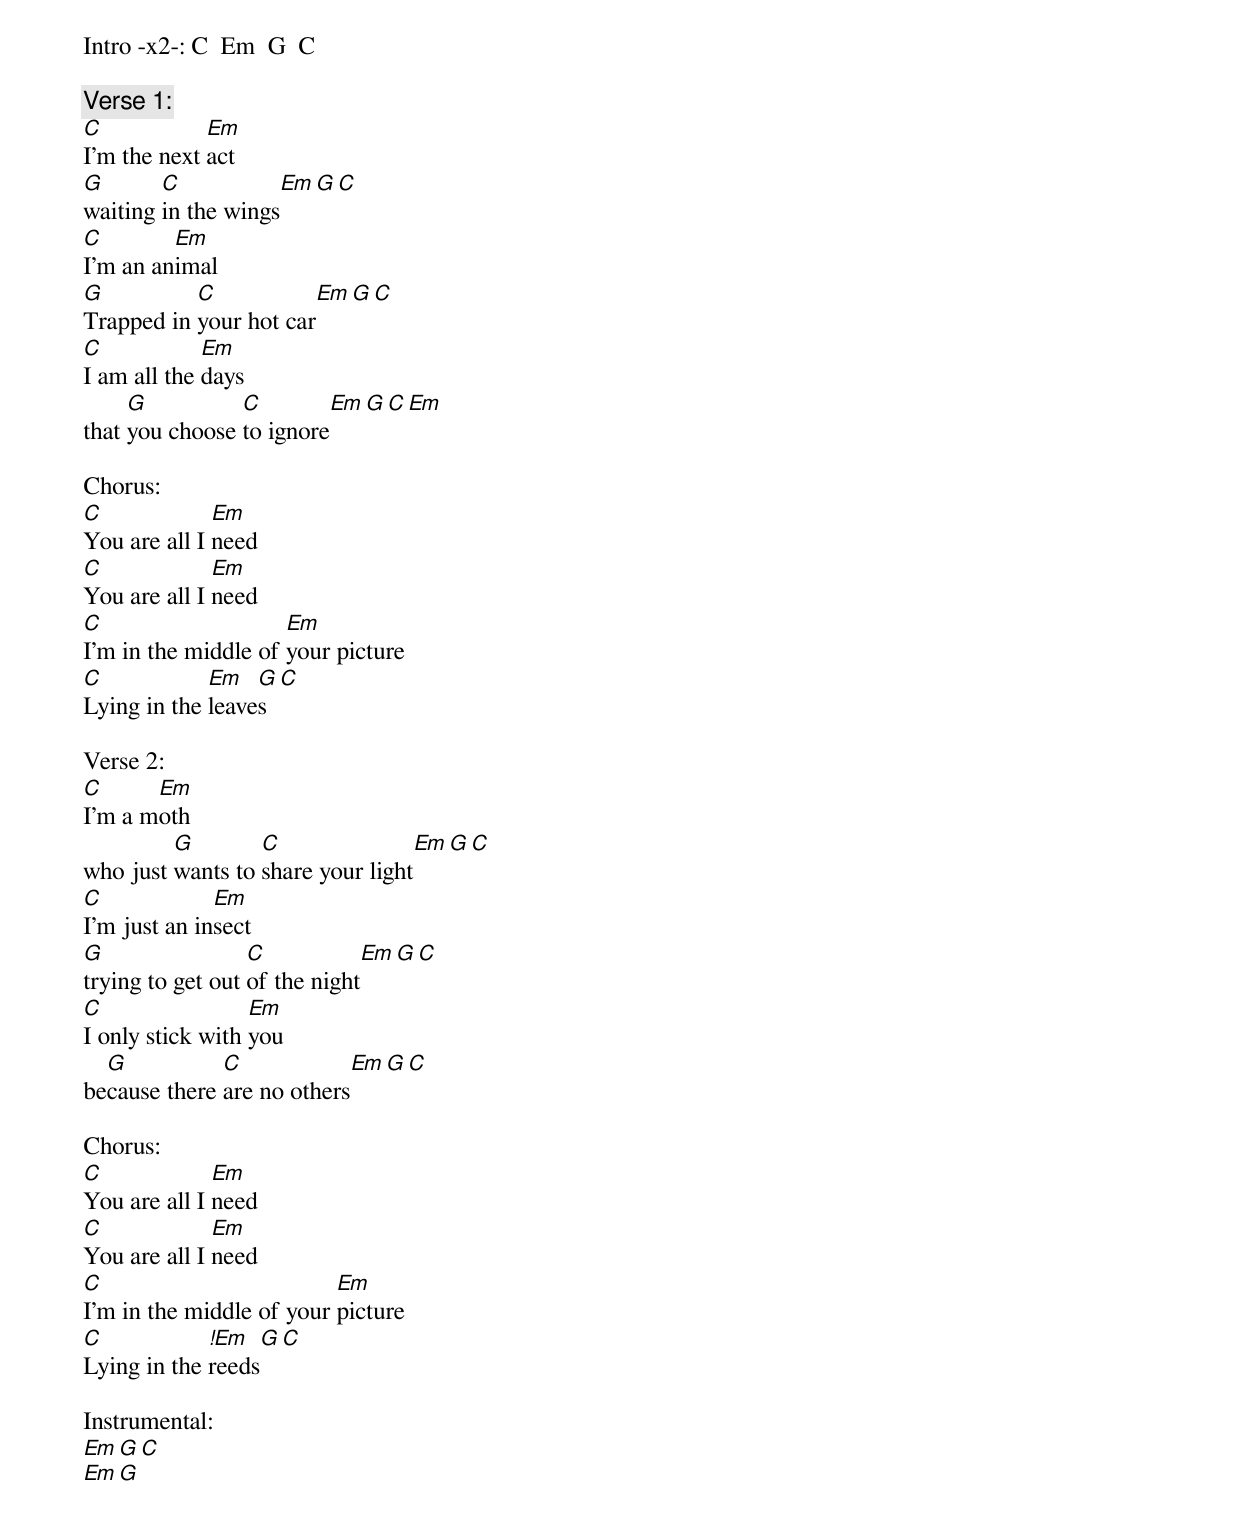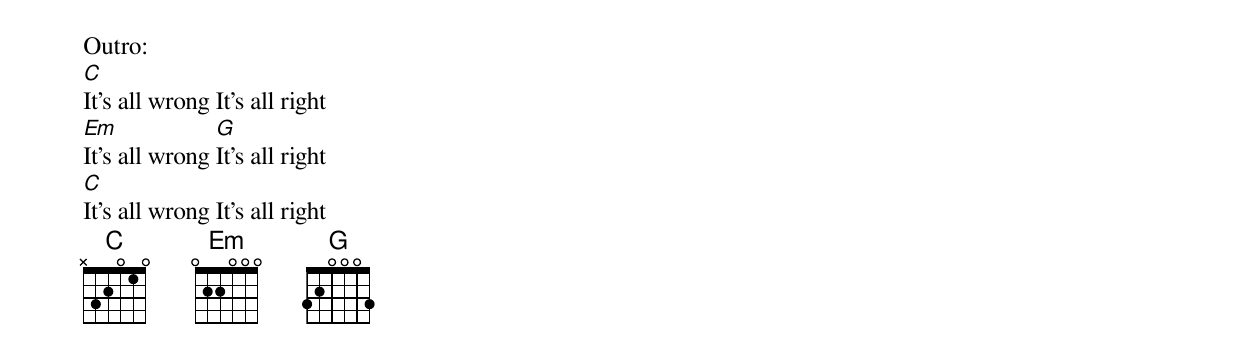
Intro -x2-: C  Em  G  C

Verse 1:
C            Em
I'm the next act
G       C              Em  G  C
waiting in the wings
C        Em
I'm an animal
G          C            Em  G  C
Trapped in your hot car
C            Em
I am all the days
     G          C          Em  G  C  Em
that you choose to ignore

Chorus:
C             Em
You are all I need
C             Em
You are all I need
C                    Em
I'm in the middle of your picture
C            Em   G   C
Lying in the leaves

Verse 2:
C      Em
I'm a moth
         G        C                 Em G  C
who just wants to share your light
C             Em
I'm just an insect
G                 C             Em  G  C
trying to get out of the night
C                 Em
I only stick with you
  G           C              Em  G  C
because there are no others

Chorus:
C             Em
You are all I need
C             Em
You are all I need
C                         Em
I'm in the middle of your picture
C            !Em   G   C
Lying in the reeds

Instrumental:
   Em  G C
   Em  G

Outro:
C
It's all wrong It's all right
Em             G
It's all wrong It's all right
C
It's all wrong It's all right
